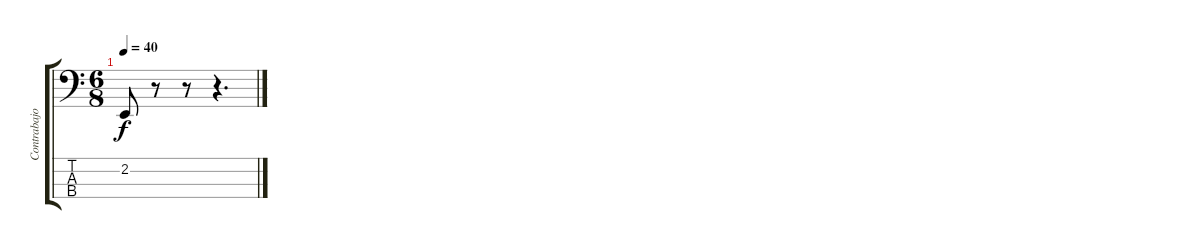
\track ("Contrabajo" "Contrabajo") {instrument contrabass}
\staff {score tabs}
\tuning (G1 D1 A0 E0) {hide}
\ts (6 8)
\tempo 40
\clef f4
\ks c
2.2{t}.8{dy f} r.8 r.8 r.4{d}
